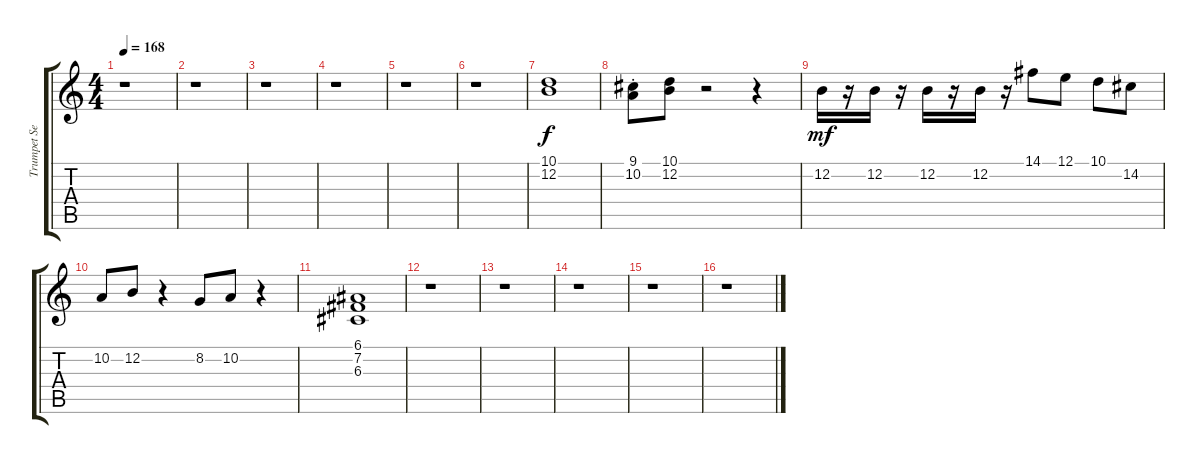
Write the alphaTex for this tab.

\track ("Trumpet Section" "Trumpet Se") {instrument trombone}
\staff {score tabs}
\tuning (E4 B3 G3 D3 A2 E2) {hide}
\ts (4 4)
\tempo 168
\clef g2
\ks c
r.1{dy mf} |
r.1 |
r.1 |
r.1 |
r.1 |
r.1 |
\section ("" "")
(10.1 12.2).1{dy f} |
(9.1{st} 10.2{st}).8 (10.1 12.2).8 r.2 r.4 |
12.2.16{dy mf} r.16 12.2.16 r.16 12.2.16 r.16 12.2.16 r.16 14.1.8 12.1.8 10.1.8 14.2.8 |
10.2.8 12.2.8 r.4 8.2.8 10.2.8 r.4 |
(6.1 7.2 6.3).1 |
\section ("" "")
r.1 |
r.1 |
r.1 |
r.1 |
r.1
